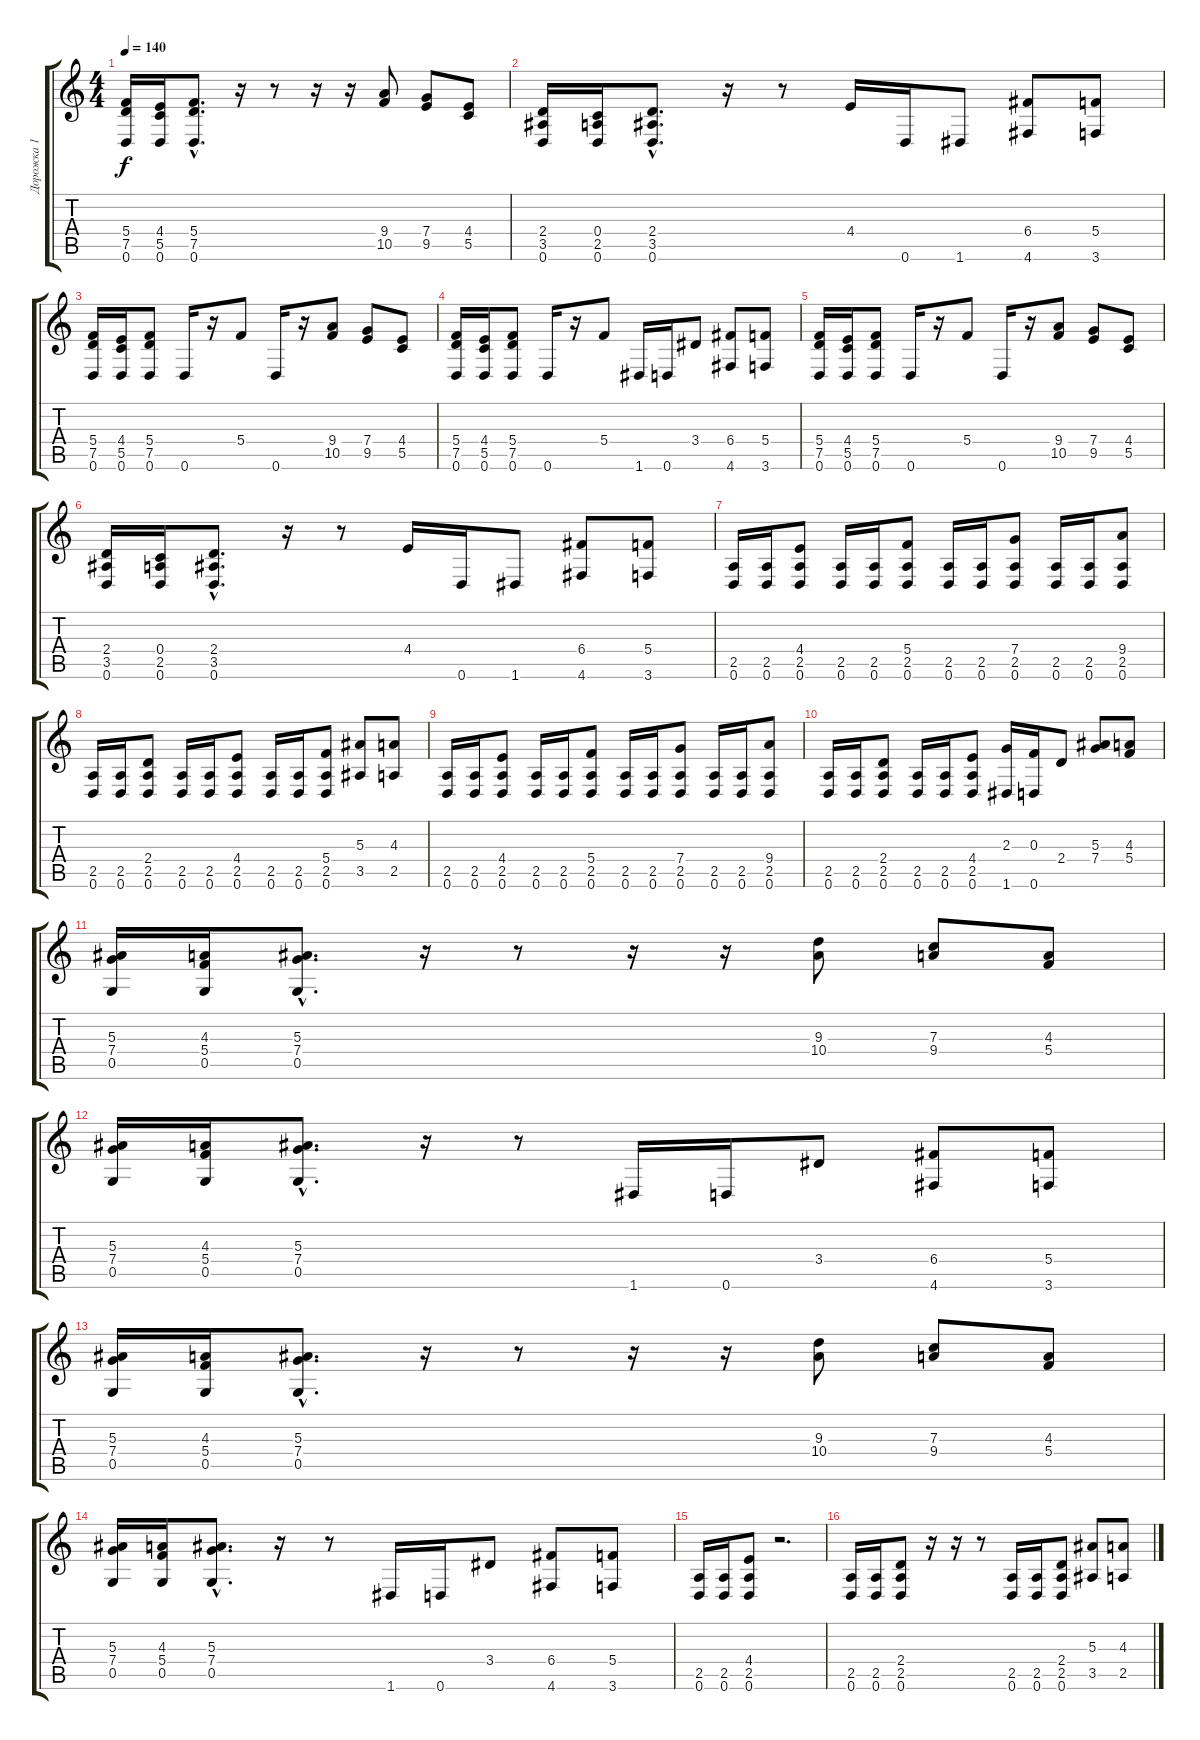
\track ("Дорожка 1" "Дорожка 1") {instrument distortionguitar}
\staff {score tabs}
\tuning (D4 A3 F3 C3 G2 D2) {hide}
\ts (4 4)
\tempo 140
\clef g2
\ks c
(5.4 7.5 0.6).16{dy f} (4.4 5.5 0.6).16 (5.4{hac} 7.5{hac} 0.6{hac}).8{d} r.16 r.8 r.16 r.16 (9.4 10.5).8 (7.4 9.5).8 (4.4 5.5).8 |
(2.4 3.5 0.6).16 (0.4 2.5 0.6).16 (2.4{hac} 3.5{hac} 0.6{hac}).8{d} r.16 r.8 4.4.16 0.6.16 1.6.8 (6.4 4.6).8 (5.4 3.6).8 |
(5.4 7.5 0.6).16 (4.4 5.5 0.6).16 (5.4 7.5 0.6).8 0.6.16 r.16 5.4.8 0.6.16 r.16 (9.4 10.5).8 (7.4 9.5).8 (4.4 5.5).8 |
(5.4 7.5 0.6).16 (4.4 5.5 0.6).16 (5.4 7.5 0.6).8 0.6.16 r.16 5.4.8 1.6.16 0.6.16 3.4.8 (6.4 4.6).8 (5.4 3.6).8 |
(5.4 7.5 0.6).16 (4.4 5.5 0.6).16 (5.4 7.5 0.6).8 0.6.16 r.16 5.4.8 0.6.16 r.16 (9.4 10.5).8 (7.4 9.5).8 (4.4 5.5).8 |
(2.4 3.5 0.6).16 (0.4 2.5 0.6).16 (2.4{hac} 3.5{hac} 0.6{hac}).8{d} r.16 r.8 4.4.16 0.6.16 1.6.8 (6.4 4.6).8 (5.4 3.6).8 |
(2.5 0.6).16 (2.5 0.6).16 (4.4 2.5 0.6).8 (2.5 0.6).16 (2.5 0.6).16 (5.4 2.5 0.6).8 (2.5 0.6).16 (2.5 0.6).16 (7.4 2.5 0.6).8 (2.5 0.6).16 (2.5 0.6).16 (9.4 2.5 0.6).8 |
(2.5 0.6).16 (2.5 0.6).16 (2.4 2.5 0.6).8 (2.5 0.6).16 (2.5 0.6).16 (4.4 2.5 0.6).8 (2.5 0.6).16 (2.5 0.6).16 (5.4 2.5 0.6).8 (5.3 3.5).8 (4.3 2.5).8 |
(2.5 0.6).16 (2.5 0.6).16 (4.4 2.5 0.6).8 (2.5 0.6).16 (2.5 0.6).16 (5.4 2.5 0.6).8 (2.5 0.6).16 (2.5 0.6).16 (7.4 2.5 0.6).8 (2.5 0.6).16 (2.5 0.6).16 (9.4 2.5 0.6).8 |
(2.5 0.6).16 (2.5 0.6).16 (2.4 2.5 0.6).8 (2.5 0.6).16 (2.5 0.6).16 (4.4 2.5 0.6).8 (2.3 1.6).16 (0.3 0.6).16 2.4.8 (5.3 7.4).8 (4.3 5.4).8 |
(5.3 7.4 0.5).16 (4.3 5.4 0.5).16 (5.3{hac} 7.4{hac} 0.5{hac}).8{d} r.16 r.8 r.16 r.16 (9.3 10.4).8 (7.3 9.4).8 (4.3 5.4).8 |
(5.3 7.4 0.5).16 (4.3 5.4 0.5).16 (5.3{hac} 7.4{hac} 0.5{hac}).8{d} r.16 r.8 1.6.16 0.6.16 3.4.8 (6.4 4.6).8 (5.4 3.6).8 |
(5.3 7.4 0.5).16 (4.3 5.4 0.5).16 (5.3{hac} 7.4{hac} 0.5{hac}).8{d} r.16 r.8 r.16 r.16 (9.3 10.4).8 (7.3 9.4).8 (4.3 5.4).8 |
(5.3 7.4 0.5).16 (4.3 5.4 0.5).16 (5.3{hac} 7.4{hac} 0.5{hac}).8{d} r.16 r.8 1.6.16 0.6.16 3.4.8 (6.4 4.6).8 (5.4 3.6).8 |
(2.5 0.6).16 (2.5 0.6).16 (4.4 2.5 0.6).8 r.2{d} |
(2.5 0.6).16 (2.5 0.6).16 (2.4 2.5 0.6).8 r.16 r.16 r.8 (2.5 0.6).16 (2.5 0.6).16 (2.4 2.5 0.6).8 (5.3 3.5).8 (4.3 2.5).8
